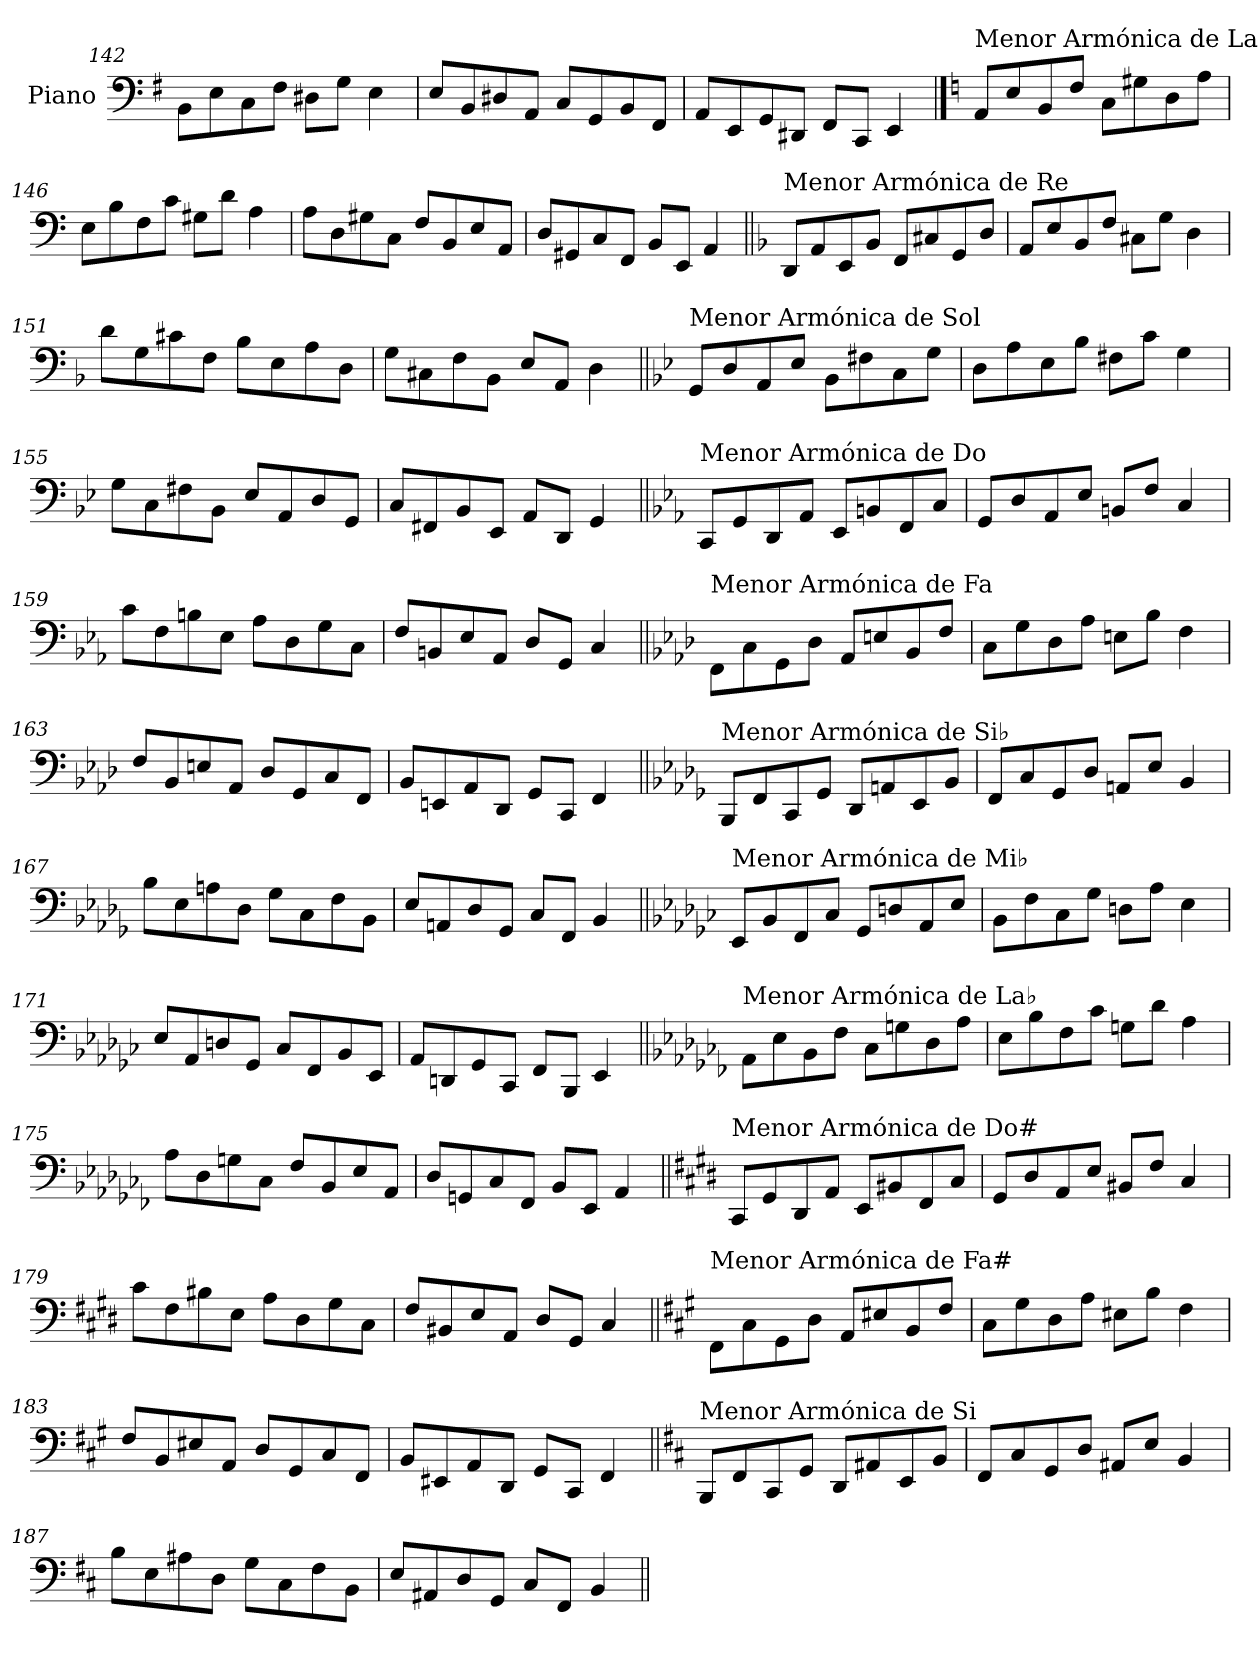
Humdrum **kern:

**kern
*part1
*staff1
*I"Piano
*I'Pno.
*clefF4
*k[f#]
=142
8BB\L
8E\
8C\
8F#\J
8D#X\L
8G\J
4E\
=143
8E/L
8BB/
8D#X/
8AA/J
8C/L
8GG/
8BB/
8FF#/J
=144
8AA/L
8EE/
8GG/
8DD#X/J
8FF#/L
8CC/J
4EE/
!!LO:PB:g=z
==145
*k[]
!LO:TX:a:t=Menor Armónica de La
8AA/L
8E/
8BB/
8F/J
8C\L
8G#X\
8D\
8A\J
=146
8E\L
8B\
8F\
8c\J
8G#X\L
8d\J
4A\
=147
8A\L
8D\
8G#X\
8C\J
8F/L
8BB/
8E/
8AA/J
=148
8D/L
8GG#X/
8C/
8FF/J
8BB/L
8EE/J
4AA/
!!LO:LB:g=z
=149||
*k[b-]
!LO:TX:a:t=Menor Armónica de Re
8DD/L
8AA/
8EE/
8BB-/J
8FF/L
8C#X/
8GG/
8D/J
=150
8AA/L
8E/
8BB-/
8F/J
8C#X\L
8G\J
4D\
=151
8d\L
8G\
8c#X\
8F\J
8B-\L
8E\
8A\
8D\J
=152
8G\L
8C#X\
8F\
8BB-\J
8E/L
8AA/J
4D\
!!LO:LB:g=z
=153||
*k[b-e-]
!LO:TX:a:t=Menor Armónica de Sol
8GG/L
8D/
8AA/
8E-/J
8BB-\L
8F#X\
8C\
8G\J
=154
8D\L
8A\
8E-\
8B-\J
8F#X\L
8c\J
4G\
=155
8G\L
8C\
8F#X\
8BB-\J
8E-/L
8AA/
8D/
8GG/J
=156
8C/L
8FF#X/
8BB-/
8EE-/J
8AA/L
8DD/J
4GG/
!!LO:LB:g=z
=157||
*k[b-e-a-]
!LO:TX:a:t=Menor Armónica de Do
8CC/L
8GG/
8DD/
8AA-/J
8EE-/L
8BBn/
8FF/
8C/J
=158
8GG/L
8D/
8AA-/
8E-/J
8BBn/L
8F/J
4C/
=159
8c\L
8F\
8Bn\
8E-\J
8A-\L
8D\
8G\
8C\J
=160
8F/L
8BBn/
8E-/
8AA-/J
8D/L
8GG/J
4C/
!!LO:LB:g=z
=161||
*k[b-e-a-d-]
!LO:TX:a:t=Menor Armónica de Fa
8FF\L
8C\
8GG\
8D-\J
8AA-/L
8En/
8BB-/
8F/J
=162
8C\L
8G\
8D-\
8A-\J
8En\L
8B-\J
4F\
=163
8F/L
8BB-/
8En/
8AA-/J
8D-/L
8GG/
8C/
8FF/J
=164
8BB-/L
8EEn/
8AA-/
8DD-/J
8GG/L
8CC/J
4FF/
!!LO:LB:g=z
=165||
*k[b-e-a-d-g-]
!LO:TX:a:t=Menor Armónica de Si♭
8BBB-/L
8FF/
8CC/
8GG-/J
8DD-/L
8AAn/
8EE-/
8BB-/J
=166
8FF/L
8C/
8GG-/
8D-/J
8AAn/L
8E-/J
4BB-/
=167
8B-\L
8E-\
8An\
8D-\J
8G-\L
8C\
8F\
8BB-\J
=168
8E-/L
8AAn/
8D-/
8GG-/J
8C/L
8FF/J
4BB-/
!!LO:LB:g=z
=169||
*k[b-e-a-d-g-c-]
!LO:TX:a:t=Menor Armónica de Mi♭
8EE-/L
8BB-/
8FF/
8C-/J
8GG-/L
8Dn/
8AA-/
8E-/J
=170
8BB-\L
8F\
8C-\
8G-\J
8Dn\L
8A-\J
4E-\
=171
8E-/L
8AA-/
8Dn/
8GG-/J
8C-/L
8FF/
8BB-/
8EE-/J
=172
8AA-/L
8DDn/
8GG-/
8CC-/J
8FF/L
8BBB-/J
4EE-/
!!LO:LB:g=z
=173||
*k[b-e-a-d-g-c-f-]
!LO:TX:a:t=Menor Armónica de La♭
8AA-\L
8E-\
8BB-\
8F-\J
8C-\L
8Gn\
8D-\
8A-\J
=174
8E-\L
8B-\
8F-\
8c-\J
8Gn\L
8d-\J
4A-\
=175
8A-\L
8D-\
8Gn\
8C-\J
8F-/L
8BB-/
8E-/
8AA-/J
=176
8D-/L
8GGn/
8C-/
8FF-/J
8BB-/L
8EE-/J
4AA-/
!!LO:LB:g=z
=177||
*k[f#c#g#d#]
!LO:TX:a:t=Menor Armónica de Do#
8CC#/L
8GG#/
8DD#/
8AA/J
8EE/L
8BB#X/
8FF#/
8C#/J
=178
8GG#/L
8D#/
8AA/
8E/J
8BB#X/L
8F#/J
4C#/
=179
8c#\L
8F#\
8B#X\
8E\J
8A\L
8D#\
8G#\
8C#\J
=180
8F#/L
8BB#X/
8E/
8AA/J
8D#/L
8GG#/J
4C#/
!!LO:LB:g=z
=181||
*k[f#c#g#]
!LO:TX:a:t=Menor Armónica de Fa#
8FF#\L
8C#\
8GG#\
8D\J
8AA/L
8E#X/
8BB/
8F#/J
=182
8C#\L
8G#\
8D\
8A\J
8E#X\L
8B\J
4F#\
=183
8F#/L
8BB/
8E#X/
8AA/J
8D/L
8GG#/
8C#/
8FF#/J
=184
8BB/L
8EE#X/
8AA/
8DD/J
8GG#/L
8CC#/J
4FF#/
!!LO:LB:g=z
=185||
*k[f#c#]
!LO:TX:a:t=Menor Armónica de Si
8BBB/L
8FF#/
8CC#/
8GG/J
8DD/L
8AA#X/
8EE/
8BB/J
=186
8FF#/L
8C#/
8GG/
8D/J
8AA#X/L
8E/J
4BB/
=187
8B\L
8E\
8A#X\
8D\J
8G\L
8C#\
8F#\
8BB\J
=188
8E/L
8AA#X/
8D/
8GG/J
8C#/L
8FF#/J
4BB/
=||
*-
